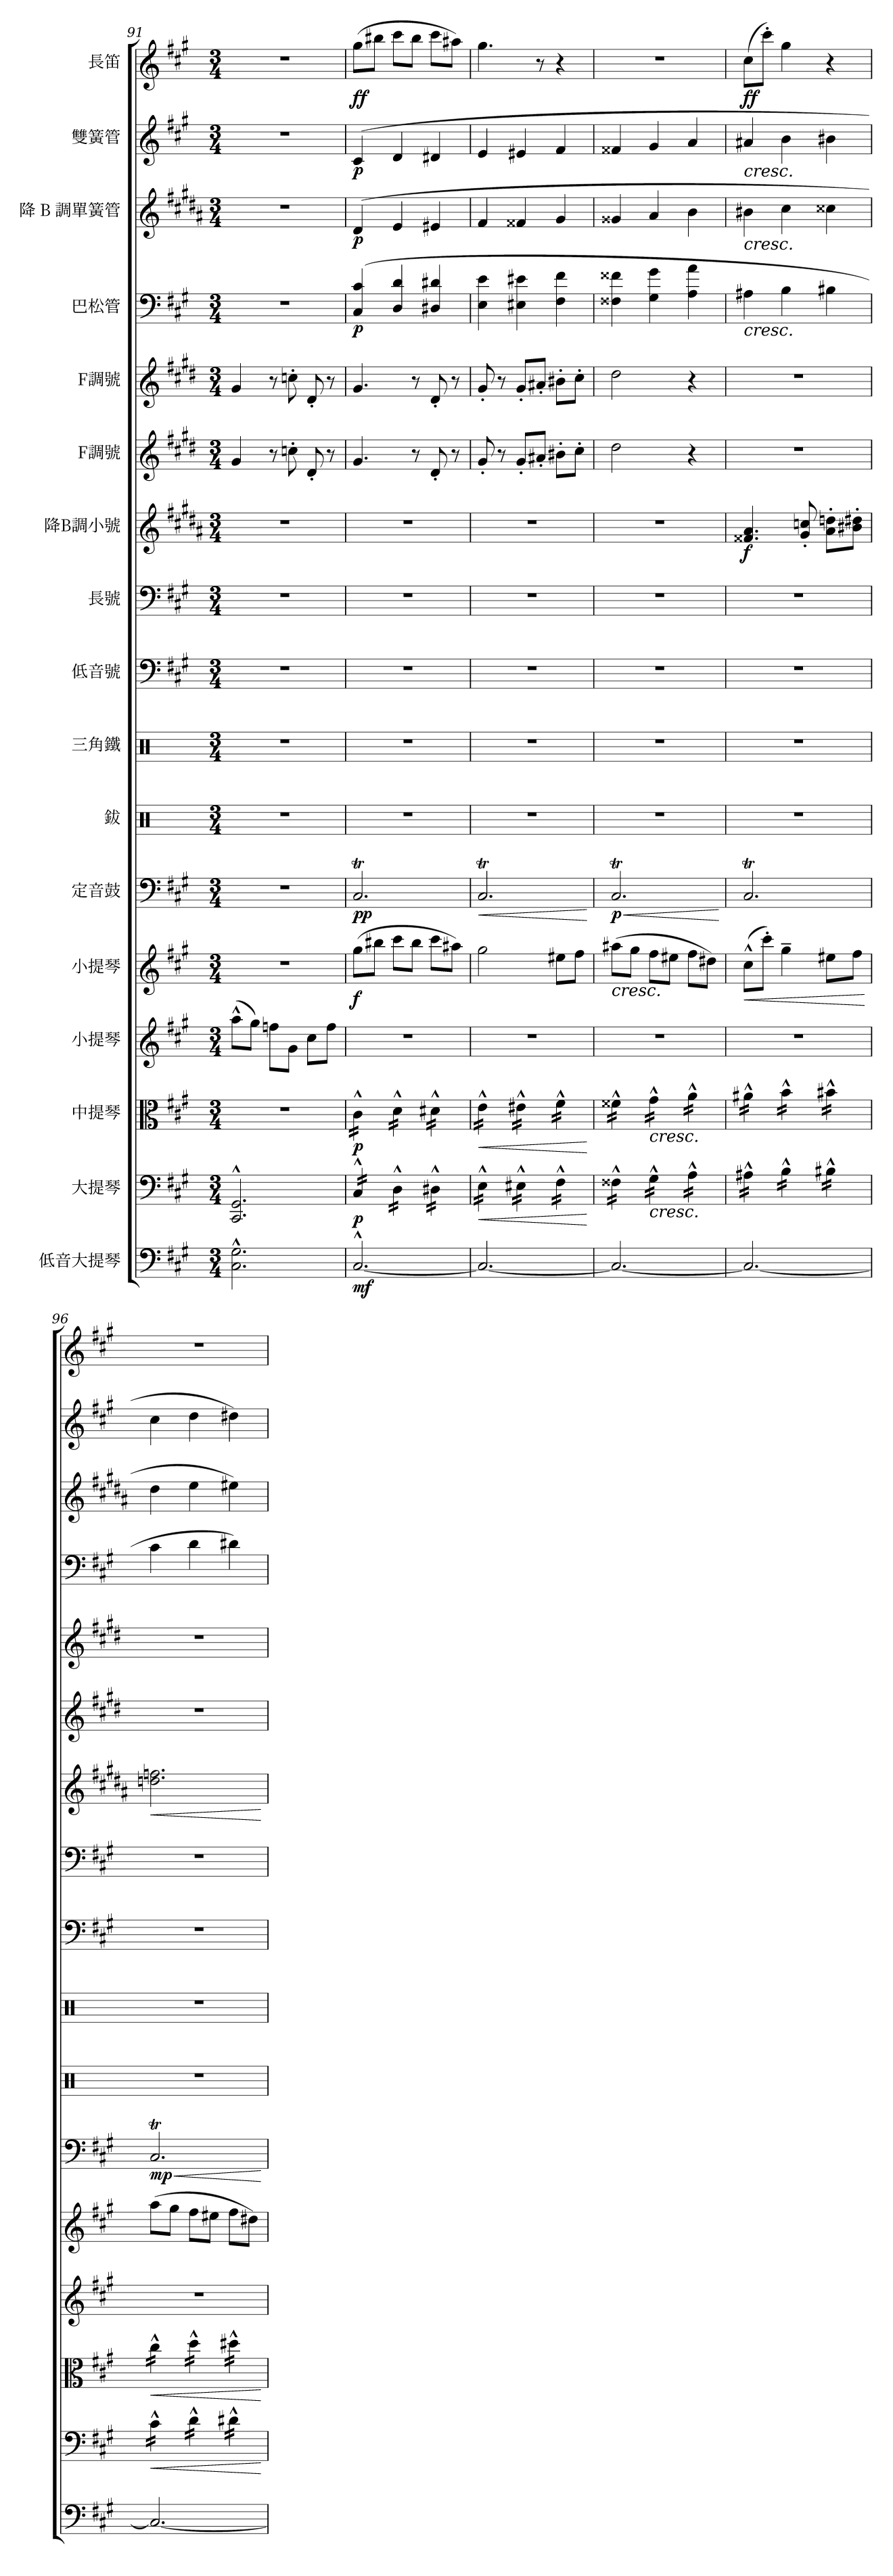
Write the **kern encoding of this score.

**kern	**dynam	**kern	**dynam	**kern	**dynam	**kern	**kern	**dynam	**kern	**dynam	**kern	**kern	**kern	**kern	**kern	**dynam	**kern	**kern	**kern	**dynam	**kern	**dynam	**kern	**dynam	**kern	**dynam
*part17	*part17	*part16	*part16	*part15	*part15	*part14	*part13	*part13	*part12	*part12	*part11	*part10	*part9	*part8	*part7	*part7	*part6	*part5	*part4	*part4	*part3	*part3	*part2	*part2	*part1	*part1
*staff17	*staff17	*staff16	*staff16	*staff15	*staff15	*staff14	*staff13	*staff13	*staff12	*staff12	*staff11	*staff10	*staff9	*staff8	*staff7	*staff7	*staff6	*staff5	*staff4	*staff4	*staff3	*staff3	*staff2	*staff2	*staff1	*staff1
*I"低音大提琴	*	*I"大提琴	*	*I"中提琴	*	*I"小提琴	*I"小提琴	*	*I"定音鼓	*	*I"鈸	*I"三角鐵	*I"低音號	*I"長號	*I"降B調小號	*	*I"F調號	*I"F調號	*I"巴松管	*	*I"降 B 調單簧管	*	*I"雙簧管	*	*I"長笛	*
*clefF4	*	*clefF4	*	*clefC3	*	*clefG2	*clefG2	*	*clefF4	*	*clefX	*clefX	*clefF4	*clefF4	*clefG2	*	*clefG2	*clefG2	*clefF4	*	*clefG2	*	*clefG2	*	*clefG2	*
*ITrd7c12	*	*	*	*	*	*	*	*	*	*	*	*	*	*	*ITrd1c2	*	*ITrd4c7	*ITrd4c7	*	*	*ITrd1c2	*	*	*	*	*
*k[f#c#g#]	*	*k[f#c#g#]	*	*k[f#c#g#]	*	*k[f#c#g#]	*k[f#c#g#]	*	*k[f#c#g#]	*	*k[]	*k[]	*k[f#c#g#]	*k[f#c#g#]	*k[f#c#g#]	*	*k[f#c#g#]	*k[f#c#g#]	*k[f#c#g#]	*	*k[f#c#g#]	*	*k[f#c#g#]	*	*k[f#c#g#]	*
*M3/4	*	*M3/4	*	*M3/4	*	*M3/4	*M3/4	*	*M3/4	*	*M3/4	*M3/4	*M3/4	*M3/4	*M3/4	*	*M3/4	*M3/4	*M3/4	*	*M3/4	*	*M3/4	*	*M3/4	*
=91	=91	=91	=91	=91	=91	=91	=91	=91	=91	=91	=91	=91	=91	=91	=91	=91	=91	=91	=91	=91	=91	=91	=91	=91	=91	=91
2.CC#\^^ 2.GG#\^^	.	2.CC#/^^ 2.GG#/^^	.	2.r	.	(>8aa^^\L	2.r	.	2.r	.	2.r	2.r	2.r	2.r	2.r	.	4c#/	4c#/	2.r	.	2.r	.	2.r	.	2.r	.
.	.	.	.	.	.	8gg#\J)	.	.	.	.	.	.	.	.	.	.	.	.	.	.	.	.	.	.	.	.
.	.	.	.	.	.	8ffn\L	.	.	.	.	.	.	.	.	.	.	8r	8r	.	.	.	.	.	.	.	.
.	.	.	.	.	.	8g#\J	.	.	.	.	.	.	.	.	.	.	8fn'\	8fn'\	.	.	.	.	.	.	.	.
.	.	.	.	.	.	8cc#\L	.	.	.	.	.	.	.	.	.	.	8G#'/	8G#'/	.	.	.	.	.	.	.	.
.	.	.	.	.	.	8ff\J	.	.	.	.	.	.	.	.	.	.	8r	8r	.	.	.	.	.	.	.	.
!!LO:PB:g=z
=92	=92	=92	=92	=92	=92	=92	=92	=92	=92	=92	=92	=92	=92	=92	=92	=92	=92	=92	=92	=92	=92	=92	=92	=92	=92	=92
!	!LO:DY:b	!	!LO:DY:b	!	!LO:DY:b	!	!	!LO:DY:b	!	!LO:DY:b	!	!	!	!	!	!	!	!	!	!LO:DY:b	!	!LO:DY:b	!	!LO:DY:b	!	!LO:DY:b
*	*	*tremolo	*	*	*	*	*	*	*	*	*	*	*	*	*	*	*	*	*	*	*	*	*	*	*	*
*	*	*	*	*tremolo	*	*	*	*	*	*	*	*	*	*	*	*	*	*	*	*	*	*	*	*	*	*
[2.CC#^^/	mf	16C#^^/LL	p	16c#^^\LL	p	2.r	(>8gg#\L	f	2.C#t/	pp	2.r	2.r	2.r	2.r	2.r	.	4.c#/	4.c#/	(>4C#/ 4c#/	p	(>4c#/	p	(>4c#/	p	(>8gg#\L	ff
.	.	16C#^^/	.	16c#^^\	.	.	.	.	.	.	.	.	.	.	.	.	.	.	.	.	.	.	.	.	.	.
.	.	16C#^^/	.	16c#^^\	.	.	8bb#X\J	.	.	.	.	.	.	.	.	.	.	.	.	.	.	.	.	.	8bb#X\J	.
.	.	16C#^^/JJ	.	16c#^^\JJ	.	.	.	.	.	.	.	.	.	.	.	.	.	.	.	.	.	.	.	.	.	.
.	.	16D^^\LL	.	16d^^\LL	.	.	8ccc#\L	.	.	.	.	.	.	.	.	.	.	.	4D/ 4d/	.	4d/	.	4d/	.	8ccc#\L	.
.	.	16D^^\	.	16d^^\	.	.	.	.	.	.	.	.	.	.	.	.	.	.	.	.	.	.	.	.	.	.
.	.	16D^^\	.	16d^^\	.	.	8bb#\J	.	.	.	.	.	.	.	.	.	8r	8r	.	.	.	.	.	.	8bb#\J	.
.	.	16D^^\JJ	.	16d^^\JJ	.	.	.	.	.	.	.	.	.	.	.	.	.	.	.	.	.	.	.	.	.	.
.	.	16D#X^^\LL	.	16d#X^^\LL	.	.	8ccc#\L	.	.	.	.	.	.	.	.	.	8G#'/	8G#'/	4D#X/ 4d#X/	.	4d#X/	.	4d#X/	.	8ccc#\L	.
.	.	16D#X^^\	.	16d#X^^\	.	.	.	.	.	.	.	.	.	.	.	.	.	.	.	.	.	.	.	.	.	.
.	.	16D#X^^\	.	16d#X^^\	.	.	8aa#X\J)	.	.	.	.	.	.	.	.	.	8r	8r	.	.	.	.	.	.	8aa#X\J)	.
.	.	16D#X^^\JJ	.	16d#X^^\JJ	.	.	.	.	.	.	.	.	.	.	.	.	.	.	.	.	.	.	.	.	.	.
=93	=93	=93	=93	=93	=93	=93	=93	=93	=93	=93	=93	=93	=93	=93	=93	=93	=93	=93	=93	=93	=93	=93	=93	=93	=93	=93
!	!	!	!LO:HP:b	!	!LO:HP:b	!	!	!	!	!LO:HP:b	!	!	!	!	!	!	!	!	!	!	!	!	!	!	!	!
2.CC#/_	.	16E^^\LL	<	16e^^\LL	<	2.r	2gg#\	.	2.C#t/	<	2.r	2.r	2.r	2.r	2.r	.	8c#'/	8c#'/	4E\ 4e\	.	4e/	.	4e/	.	4.gg#\	.
.	.	16E^^\	.	16e^^\	.	.	.	.	.	.	.	.	.	.	.	.	.	.	.	.	.	.	.	.	.	.
.	.	16E^^\	.	16e^^\	.	.	.	.	.	.	.	.	.	.	.	.	8r	8r	.	.	.	.	.	.	.	.
.	.	16E^^\JJ	.	16e^^\JJ	.	.	.	.	.	.	.	.	.	.	.	.	.	.	.	.	.	.	.	.	.	.
.	.	16E#X^^\LL	.	16e#X^^\LL	.	.	.	.	.	.	.	.	.	.	.	.	8c#'/L	8c#'/L	4E#X\ 4e#X\	.	4e#X/	.	4e#X/	.	.	.
.	.	16E#X^^\	.	16e#X^^\	.	.	.	.	.	.	.	.	.	.	.	.	.	.	.	.	.	.	.	.	.	.
.	.	16E#X^^\	.	16e#X^^\	.	.	.	.	.	.	.	.	.	.	.	.	8d#X'/J	8d#X'/J	.	.	.	.	.	.	8r	.
.	.	16E#X^^\JJ	.	16e#X^^\JJ	.	.	.	.	.	.	.	.	.	.	.	.	.	.	.	.	.	.	.	.	.	.
.	.	16F#^^\LL	.	16f#^^\LL	.	.	8ee#X\L	.	.	.	.	.	.	.	.	.	8e#X'\L	8e#X'\L	4F#\ 4f#\	.	4f#/	.	4f#/	.	4r	.
.	.	16F#^^\	.	16f#^^\	.	.	.	.	.	.	.	.	.	.	.	.	.	.	.	.	.	.	.	.	.	.
.	.	16F#^^\	.	16f#^^\	.	.	8ff#\J	.	.	.	.	.	.	.	.	.	8f#'\J	8f#'\J	.	.	.	.	.	.	.	.
.	.	16F#^^\JJ	.	16f#^^\JJ	.	.	.	.	.	.	.	.	.	.	.	.	.	.	.	.	.	.	.	.	.	.
.	.	.	[	.	[	.	.	.	.	[	.	.	.	.	.	.	.	.	.	.	.	.	.	.	.	.
=94	=94	=94	=94	=94	=94	=94	=94	=94	=94	=94	=94	=94	=94	=94	=94	=94	=94	=94	=94	=94	=94	=94	=94	=94	=94	=94
!	!	!	!	!	!	!	!LO:TX:b:i:t=cresc.	!	!	!	!	!	!	!	!	!	!	!	!	!	!	!	!	!	!	!
!	!	!	!	!	!	!	!	!	!	!LO:HP:b	!	!	!	!	!	!	!	!	!	!	!	!	!	!	!	!
!	!	!	!	!	!	!	!	!	!	!LO:DY:n=1:b	!	!	!	!	!	!	!	!	!	!	!	!	!	!	!	!
2.CC#/_	.	16F##X^^\LL	.	16f##X^^\LL	.	2.r	(>8aa#X\L	.	2.C#t/	< p	2.r	2.r	2.r	2.r	2.r	.	2g#\	2g#\	4F##X\ 4f##X\	.	4f##X/	.	4f##X/	.	2.r	.
.	.	16F##X^^\	.	16f##X^^\	.	.	.	.	.	.	.	.	.	.	.	.	.	.	.	.	.	.	.	.	.	.
.	.	16F##X^^\	.	16f##X^^\	.	.	8gg#\J	.	.	.	.	.	.	.	.	.	.	.	.	.	.	.	.	.	.	.
.	.	16F##X^^\JJ	.	16f##X^^\JJ	.	.	.	.	.	.	.	.	.	.	.	.	.	.	.	.	.	.	.	.	.	.
!	!	!	!	!LO:TX:b:i:t=cresc.	!	!	!	!	!	!	!	!	!	!	!	!	!	!	!	!	!	!	!	!	!	!
!	!	!LO:TX:b:i:t=cresc.	!	!	!	!	!	!	!	!	!	!	!	!	!	!	!	!	!	!	!	!	!	!	!	!
.	.	16G#^^\LL	.	16g#^^\LL	.	.	8ff#\L	.	.	.	.	.	.	.	.	.	.	.	4G#\ 4g#\	.	4g#/	.	4g#/	.	.	.
.	.	16G#^^\	.	16g#^^\	.	.	.	.	.	.	.	.	.	.	.	.	.	.	.	.	.	.	.	.	.	.
.	.	16G#^^\	.	16g#^^\	.	.	8ee#X\J	.	.	.	.	.	.	.	.	.	.	.	.	.	.	.	.	.	.	.
.	.	16G#^^\JJ	.	16g#^^\JJ	.	.	.	.	.	.	.	.	.	.	.	.	.	.	.	.	.	.	.	.	.	.
.	.	16A^^\LL	.	16a^^\LL	.	.	8ff#\L	.	.	.	.	.	.	.	.	.	4r	4r	4A\ 4a\	.	4a\	.	4a/	.	.	.
.	.	16A^^\	.	16a^^\	.	.	.	.	.	.	.	.	.	.	.	.	.	.	.	.	.	.	.	.	.	.
.	.	16A^^\	.	16a^^\	.	.	8dd#X\J)	.	.	.	.	.	.	.	.	.	.	.	.	.	.	.	.	.	.	.
.	.	16A^^\JJ	.	16a^^\JJ	.	.	.	.	.	.	.	.	.	.	.	.	.	.	.	.	.	.	.	.	.	.
.	.	.	.	.	.	.	.	.	.	[	.	.	.	.	.	.	.	.	.	.	.	.	.	.	.	.
=95	=95	=95	=95	=95	=95	=95	=95	=95	=95	=95	=95	=95	=95	=95	=95	=95	=95	=95	=95	=95	=95	=95	=95	=95	=95	=95
!	!	!	!	!	!	!	!	!	!	!	!	!	!	!	!	!	!	!	!	!	!	!	!LO:TX:b:i:t=cresc.	!	!	!
!	!	!	!	!	!	!	!	!	!	!	!	!	!	!	!	!	!	!	!	!	!LO:TX:b:i:t=cresc.	!	!	!	!	!
!	!	!	!	!	!	!	!	!	!	!	!	!	!	!	!	!	!	!	!LO:TX:b:i:t=cresc.	!	!	!	!	!	!	!
!	!	!	!	!	!	!	!	!LO:HP:b	!	!	!	!	!	!	!	!LO:DY:b	!	!	!	!	!	!	!	!	!	!LO:DY:b
2.CC#/_	.	16A#X^^\LL	.	16a#X^^\LL	.	2.r	(>8cc#^^\L	<	2.C#t/	.	2.r	2.r	2.r	2.r	4.e#X/ 4.g#/	f	2.r	2.r	4A#X\	.	4a#X\	.	4a#X/	.	(>8cc#\L	ff
.	.	16A#X^^\	.	16a#X^^\	.	.	.	.	.	.	.	.	.	.	.	.	.	.	.	.	.	.	.	.	.	.
.	.	16A#X^^\	.	16a#X^^\	.	.	8ccc#'\J)	.	.	.	.	.	.	.	.	.	.	.	.	.	.	.	.	.	8ccc#'\J)	.
.	.	16A#X^^\JJ	.	16a#X^^\JJ	.	.	.	.	.	.	.	.	.	.	.	.	.	.	.	.	.	.	.	.	.	.
.	.	16B^^\LL	.	16b^^\LL	.	.	4gg#~\	.	.	.	.	.	.	.	.	.	.	.	4B\	.	4b\	.	4b\	.	4gg#\	.
.	.	16B^^\	.	16b^^\	.	.	.	.	.	.	.	.	.	.	.	.	.	.	.	.	.	.	.	.	.	.
.	.	16B^^\	.	16b^^\	.	.	.	.	.	.	.	.	.	.	8f#/' 8b-X/'	.	.	.	.	.	.	.	.	.	.	.
.	.	16B^^\JJ	.	16b^^\JJ	.	.	.	.	.	.	.	.	.	.	.	.	.	.	.	.	.	.	.	.	.	.
.	.	16B#X^^\LL	.	16b#X^^\LL	.	.	8ee#X\L	.	.	.	.	.	.	.	8g#\' 8ccn\'L	.	.	.	4B#X\	.	4b#X\	.	4b#X\	.	4r	.
.	.	16B#X^^\	.	16b#X^^\	.	.	.	.	.	.	.	.	.	.	.	.	.	.	.	.	.	.	.	.	.	.
.	.	16B#X^^\	.	16b#X^^\	.	.	8ff#\J	.	.	.	.	.	.	.	8a#X\' 8cc#X\'J	.	.	.	.	.	.	.	.	.	.	.
.	.	16B#X^^\JJ	.	16b#X^^\JJ	.	.	.	.	.	.	.	.	.	.	.	.	.	.	.	.	.	.	.	.	.	.
.	.	.	.	.	.	.	.	[	.	.	.	.	.	.	.	.	.	.	.	.	.	.	.	.	.	.
=96	=96	=96	=96	=96	=96	=96	=96	=96	=96	=96	=96	=96	=96	=96	=96	=96	=96	=96	=96	=96	=96	=96	=96	=96	=96	=96
!	!	!	!LO:HP:b	!	!LO:HP:b	!	!	!	!	!LO:HP:b	!	!	!	!	!	!LO:HP:b	!	!	!	!	!	!	!	!	!	!
!	!	!	!	!	!	!	!	!	!	!LO:DY:n=1:b	!	!	!	!	!	!	!	!	!	!	!	!	!	!	!	!
2.CC#/_	.	16c#^^\LL	<	16cc#^^\LL	<	2.r	(>8aa\L	.	2.C#t/	< mp	2.r	2.r	2.r	2.r	2.ccn\ 2.ee-X\	<	2.r	2.r	4c#\	.	4cc#\	.	4cc#\	.	2.r	.
.	.	16c#^^\	.	16cc#^^\	.	.	.	.	.	.	.	.	.	.	.	.	.	.	.	.	.	.	.	.	.	.
.	.	16c#^^\	.	16cc#^^\	.	.	8gg#\J	.	.	.	.	.	.	.	.	.	.	.	.	.	.	.	.	.	.	.
.	.	16c#^^\JJ	.	16cc#^^\JJ	.	.	.	.	.	.	.	.	.	.	.	.	.	.	.	.	.	.	.	.	.	.
.	.	16d^^\LL	.	16dd^^\LL	.	.	8ff#\L	.	.	.	.	.	.	.	.	.	.	.	4d\	.	4dd\	.	4dd\	.	.	.
.	.	16d^^\	.	16dd^^\	.	.	.	.	.	.	.	.	.	.	.	.	.	.	.	.	.	.	.	.	.	.
.	.	16d^^\	.	16dd^^\	.	.	8ee#X\J	.	.	.	.	.	.	.	.	.	.	.	.	.	.	.	.	.	.	.
.	.	16d^^\JJ	.	16dd^^\JJ	.	.	.	.	.	.	.	.	.	.	.	.	.	.	.	.	.	.	.	.	.	.
.	.	16d#X^^\LL	.	16dd#X^^\LL	.	.	8ff#\L	.	.	.	.	.	.	.	.	.	.	.	4d#X\)	.	4dd#X\)	.	4dd#X\)	.	.	.
.	.	16d#X^^\	.	16dd#X^^\	.	.	.	.	.	.	.	.	.	.	.	.	.	.	.	.	.	.	.	.	.	.
.	.	16d#X^^\	.	16dd#X^^\	.	.	8dd#X\J)	.	.	.	.	.	.	.	.	.	.	.	.	.	.	.	.	.	.	.
.	.	16d#X^^\JJ	.	16dd#X^^\JJ	.	.	.	.	.	.	.	.	.	.	.	.	.	.	.	.	.	.	.	.	.	.
*	*	*	*	*Xtremolo	*	*	*	*	*	*	*	*	*	*	*	*	*	*	*	*	*	*	*	*	*	*
*	*	*Xtremolo	*	*	*	*	*	*	*	*	*	*	*	*	*	*	*	*	*	*	*	*	*	*	*	*
.	.	.	[	.	[	.	.	.	.	[	.	.	.	.	.	[	.	.	.	.	.	.	.	.	.	.
=	=	=	=	=	=	=	=	=	=	=	=	=	=	=	=	=	=	=	=	=	=	=	=	=	=	=
*-	*-	*-	*-	*-	*-	*-	*-	*-	*-	*-	*-	*-	*-	*-	*-	*-	*-	*-	*-	*-	*-	*-	*-	*-	*-	*-
